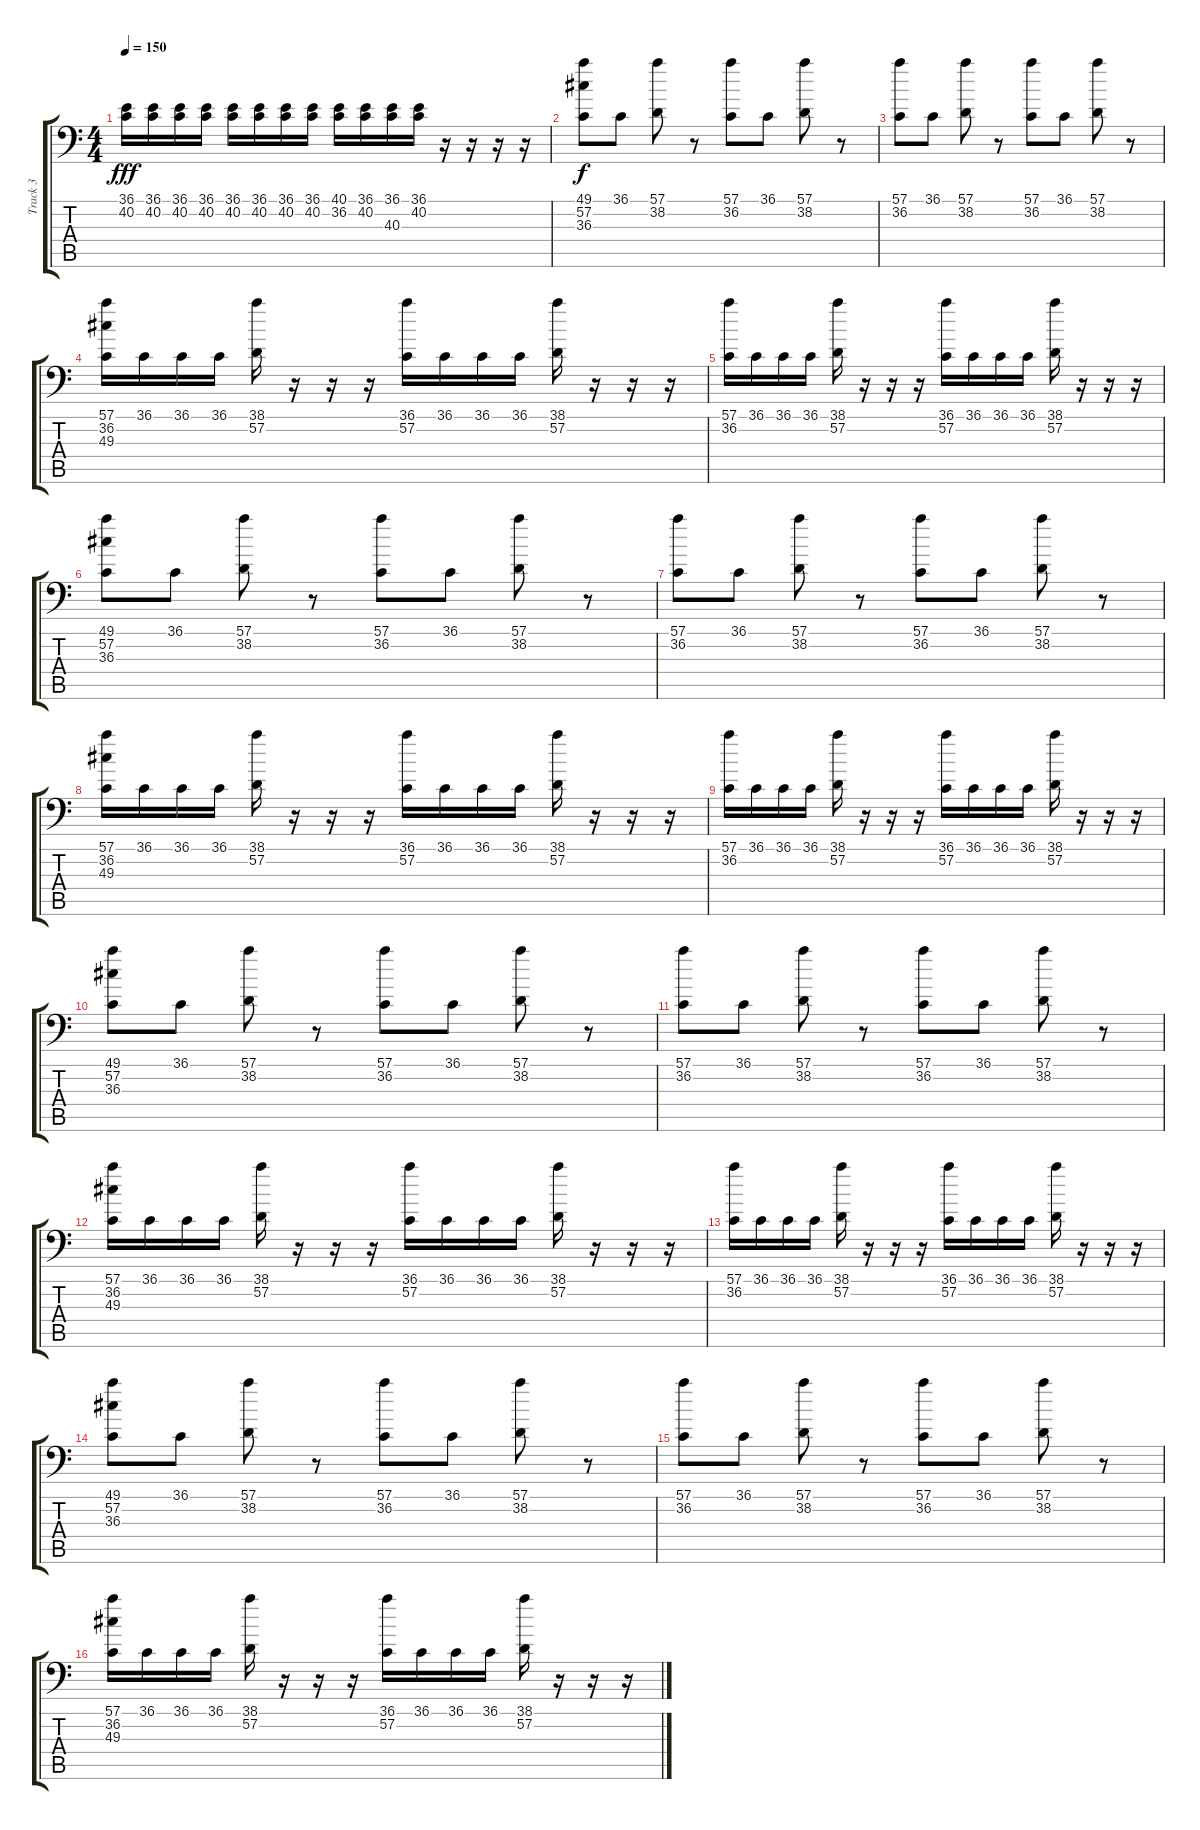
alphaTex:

\track ("Track 3" "Track 3") {instrument acousticgrandpiano}
\staff {score tabs}
\tuning (C-1 C-1 C-1 C-1 C-1 C-1) {hide}
\ts (4 4)
\tempo 150
\clef f4
\ks c
(36.1 40.2).16{dy fff} (36.1 40.2).16 (36.1 40.2).16 (36.1 40.2).16 (36.1 40.2).16 (36.1 40.2).16 (36.1 40.2).16 (36.1 40.2).16 (40.1 36.2).16 (36.1 40.2).16 (36.1 40.3).16 (36.1 40.2).16 r.16 r.16 r.16 r.16 |
(49.1 57.2 36.3).8{dy f} 36.1.8 (57.1 38.2).8 r.8 (57.1 36.2).8 36.1.8 (57.1 38.2).8 r.8 |
(57.1 36.2).8 36.1.8 (57.1 38.2).8 r.8 (57.1 36.2).8 36.1.8 (57.1 38.2).8 r.8 |
(57.1 36.2 49.3).16 36.1.16 36.1.16 36.1.16 (38.1 57.2).16 r.16 r.16 r.16 (36.1 57.2).16 36.1.16 36.1.16 36.1.16 (38.1 57.2).16 r.16 r.16 r.16 |
(57.1 36.2).16 36.1.16 36.1.16 36.1.16 (38.1 57.2).16 r.16 r.16 r.16 (36.1 57.2).16 36.1.16 36.1.16 36.1.16 (38.1 57.2).16 r.16 r.16 r.16 |
(49.1 57.2 36.3).8 36.1.8 (57.1 38.2).8 r.8 (57.1 36.2).8 36.1.8 (57.1 38.2).8 r.8 |
(57.1 36.2).8 36.1.8 (57.1 38.2).8 r.8 (57.1 36.2).8 36.1.8 (57.1 38.2).8 r.8 |
(57.1 36.2 49.3).16 36.1.16 36.1.16 36.1.16 (38.1 57.2).16 r.16 r.16 r.16 (36.1 57.2).16 36.1.16 36.1.16 36.1.16 (38.1 57.2).16 r.16 r.16 r.16 |
(57.1 36.2).16 36.1.16 36.1.16 36.1.16 (38.1 57.2).16 r.16 r.16 r.16 (36.1 57.2).16 36.1.16 36.1.16 36.1.16 (38.1 57.2).16 r.16 r.16 r.16 |
(49.1 57.2 36.3).8 36.1.8 (57.1 38.2).8 r.8 (57.1 36.2).8 36.1.8 (57.1 38.2).8 r.8 |
(57.1 36.2).8 36.1.8 (57.1 38.2).8 r.8 (57.1 36.2).8 36.1.8 (57.1 38.2).8 r.8 |
(57.1 36.2 49.3).16 36.1.16 36.1.16 36.1.16 (38.1 57.2).16 r.16 r.16 r.16 (36.1 57.2).16 36.1.16 36.1.16 36.1.16 (38.1 57.2).16 r.16 r.16 r.16 |
(57.1 36.2).16 36.1.16 36.1.16 36.1.16 (38.1 57.2).16 r.16 r.16 r.16 (36.1 57.2).16 36.1.16 36.1.16 36.1.16 (38.1 57.2).16 r.16 r.16 r.16 |
(49.1 57.2 36.3).8 36.1.8 (57.1 38.2).8 r.8 (57.1 36.2).8 36.1.8 (57.1 38.2).8 r.8 |
(57.1 36.2).8 36.1.8 (57.1 38.2).8 r.8 (57.1 36.2).8 36.1.8 (57.1 38.2).8 r.8 |
(57.1 36.2 49.3).16 36.1.16 36.1.16 36.1.16 (38.1 57.2).16 r.16 r.16 r.16 (36.1 57.2).16 36.1.16 36.1.16 36.1.16 (38.1 57.2).16 r.16 r.16 r.16
